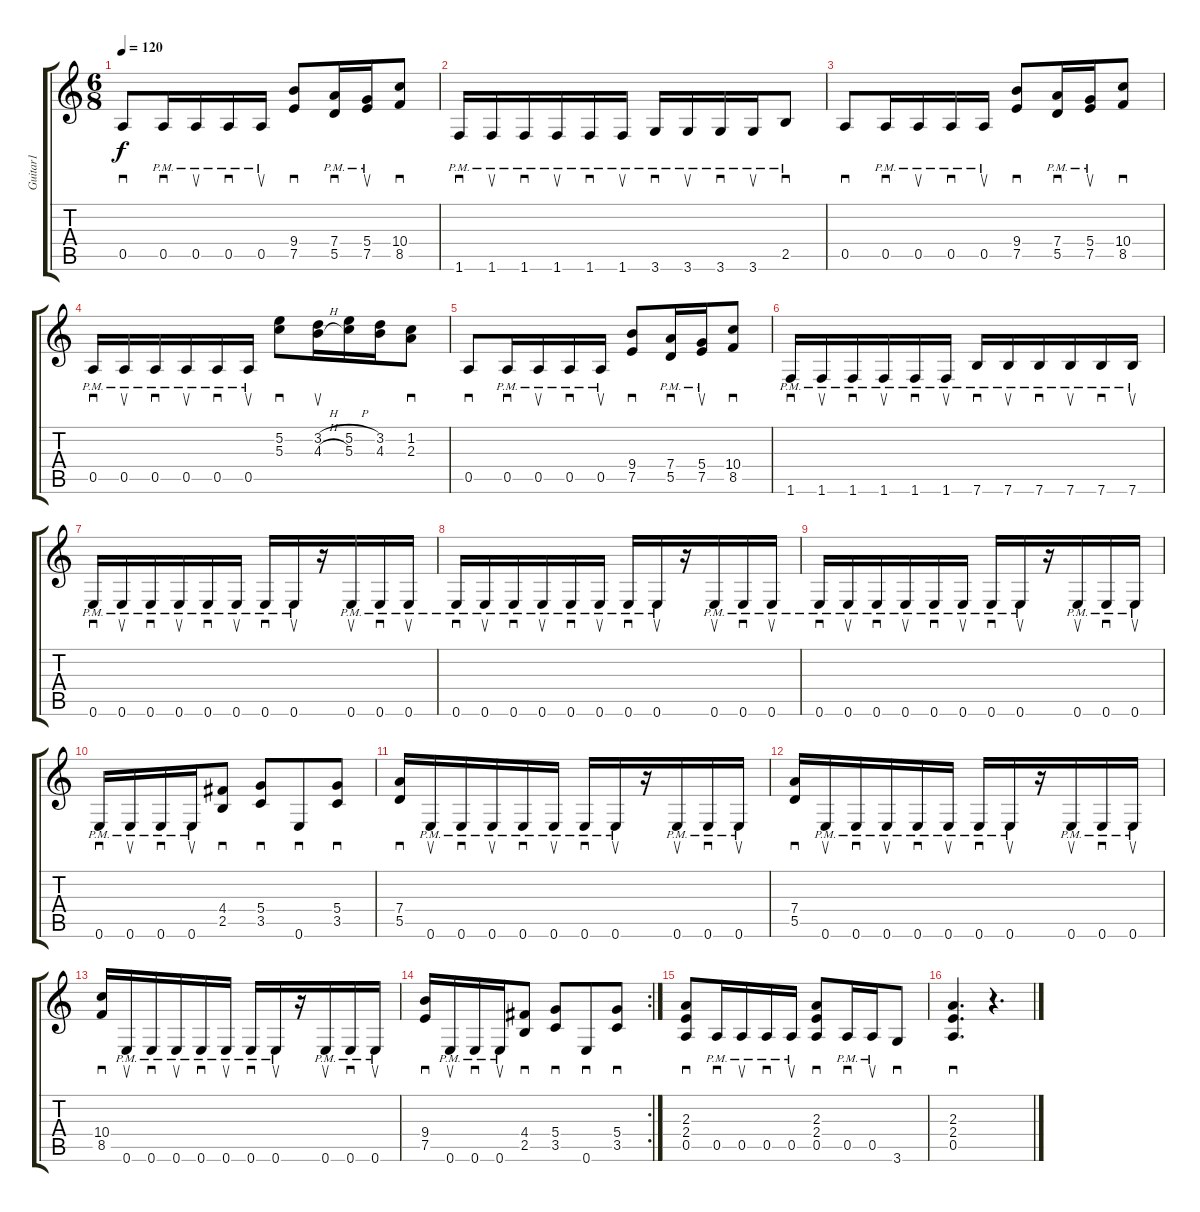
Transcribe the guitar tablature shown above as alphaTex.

\track ("Guitar1" "Guitar1") {instrument overdrivenguitar}
\staff {score tabs}
\tuning (E4 B3 G3 D3 A2 E2) {hide}
\ts (6 8)
\tempo 120
\clef g2
\ks c
0.5.8{sd dy f} 0.5{pm}.16{sd} 0.5{pm}.16{su} 0.5{pm}.16{sd} 0.5{pm}.16{su} (9.4 7.5).8{sd} (7.4{pm} 5.5{pm}).16{sd} (5.4{pm} 7.5{pm}).16{su} (10.4 8.5).8{sd} |
1.6{pm}.16{sd} 1.6{pm}.16{su} 1.6{pm}.16{sd} 1.6{pm}.16{su} 1.6{pm}.16{sd} 1.6{pm}.16{su} 3.6{pm}.16{sd} 3.6{pm}.16{su} 3.6{pm}.16{sd} 3.6{pm}.16{su} 2.5{pm}.8{sd} |
0.5.8{sd} 0.5{pm}.16{sd} 0.5{pm}.16{su} 0.5{pm}.16{sd} 0.5{pm}.16{su} (9.4 7.5).8{sd} (7.4{pm} 5.5{pm}).16{sd} (5.4{pm} 7.5{pm}).16{su} (10.4 8.5).8{sd} |
0.5{pm}.16{sd} 0.5{pm}.16{su} 0.5{pm}.16{sd} 0.5{pm}.16{su} 0.5{pm}.16{sd} 0.5{pm}.16{su} (5.2 5.3).8{sd} (3.2{h} 4.3{h}).16{su} (5.2{h} 5.3).16 (3.2 4.3).16 (1.2 2.3).8{sd} |
0.5.8{sd} 0.5{pm}.16{sd} 0.5{pm}.16{su} 0.5{pm}.16{sd} 0.5{pm}.16{su} (9.4 7.5).8{sd} (7.4{pm} 5.5{pm}).16{sd} (5.4{pm} 7.5{pm}).16{su} (10.4 8.5).8{sd} |
1.6{pm}.16{sd} 1.6{pm}.16{su} 1.6{pm}.16{sd} 1.6{pm}.16{su} 1.6{pm}.16{sd} 1.6{pm}.16{su} 7.6{pm}.16{sd} 7.6{pm}.16{su} 7.6{pm}.16{sd} 7.6{pm}.16{su} 7.6{pm}.16{sd} 7.6{pm}.16{su} |
0.6{pm}.16{sd} 0.6{pm}.16{su} 0.6{pm}.16{sd} 0.6{pm}.16{su} 0.6{pm}.16{sd} 0.6{pm}.16{su} 0.6{pm}.16{sd} 0.6{pm}.16{su} r.16 0.6{pm}.16{su} 0.6{pm}.16{sd} 0.6{pm}.16{su} |
0.6{pm}.16{sd} 0.6{pm}.16{su} 0.6{pm}.16{sd} 0.6{pm}.16{su} 0.6{pm}.16{sd} 0.6{pm}.16{su} 0.6{pm}.16{sd} 0.6{pm}.16{su} r.16 0.6{pm}.16{su} 0.6{pm}.16{sd} 0.6{pm}.16{su} |
0.6{pm}.16{sd} 0.6{pm}.16{su} 0.6{pm}.16{sd} 0.6{pm}.16{su} 0.6{pm}.16{sd} 0.6{pm}.16{su} 0.6{pm}.16{sd} 0.6{pm}.16{su} r.16 0.6{pm}.16{su} 0.6{pm}.16{sd} 0.6{pm}.16{su} |
0.6{pm}.16{sd} 0.6{pm}.16{su} 0.6{pm}.16{sd} 0.6{pm}.16{su} (4.4 2.5).8{sd} (5.4 3.5).8{sd} 0.6.8{sd} (5.4 3.5).8{sd} |
(7.4 5.5).16{sd} 0.6{pm}.16{su} 0.6{pm}.16{sd} 0.6{pm}.16{su} 0.6{pm}.16{sd} 0.6{pm}.16{su} 0.6{pm}.16{sd} 0.6{pm}.16{su} r.16 0.6{pm}.16{su} 0.6{pm}.16{sd} 0.6{pm}.16{su} |
(7.4 5.5).16{sd} 0.6{pm}.16{su} 0.6{pm}.16{sd} 0.6{pm}.16{su} 0.6{pm}.16{sd} 0.6{pm}.16{su} 0.6{pm}.16{sd} 0.6{pm}.16{su} r.16 0.6{pm}.16{su} 0.6{pm}.16{sd} 0.6{pm}.16{su} |
(10.4 8.5).16{sd} 0.6{pm}.16{su} 0.6{pm}.16{sd} 0.6{pm}.16{su} 0.6{pm}.16{sd} 0.6{pm}.16{su} 0.6{pm}.16{sd} 0.6{pm}.16{su} r.16 0.6{pm}.16{su} 0.6{pm}.16{sd} 0.6{pm}.16{su} |
\rc 2
(9.4 7.5).16{sd} 0.6{pm}.16{su} 0.6{pm}.16{sd} 0.6{pm}.16{su} (4.4 2.5).8{sd} (5.4 3.5).8{sd} 0.6.8{sd} (5.4 3.5).8{sd} |
(2.3 2.4 0.5).8{sd} 0.5{pm}.16{sd} 0.5{pm}.16{su} 0.5{pm}.16{sd} 0.5{pm}.16{su} (2.3 2.4 0.5).8{sd} 0.5{pm}.16{sd} 0.5{pm}.16{su} 3.6.8{sd} |
(2.3 2.4 0.5).4{d sd} r.4{d}
